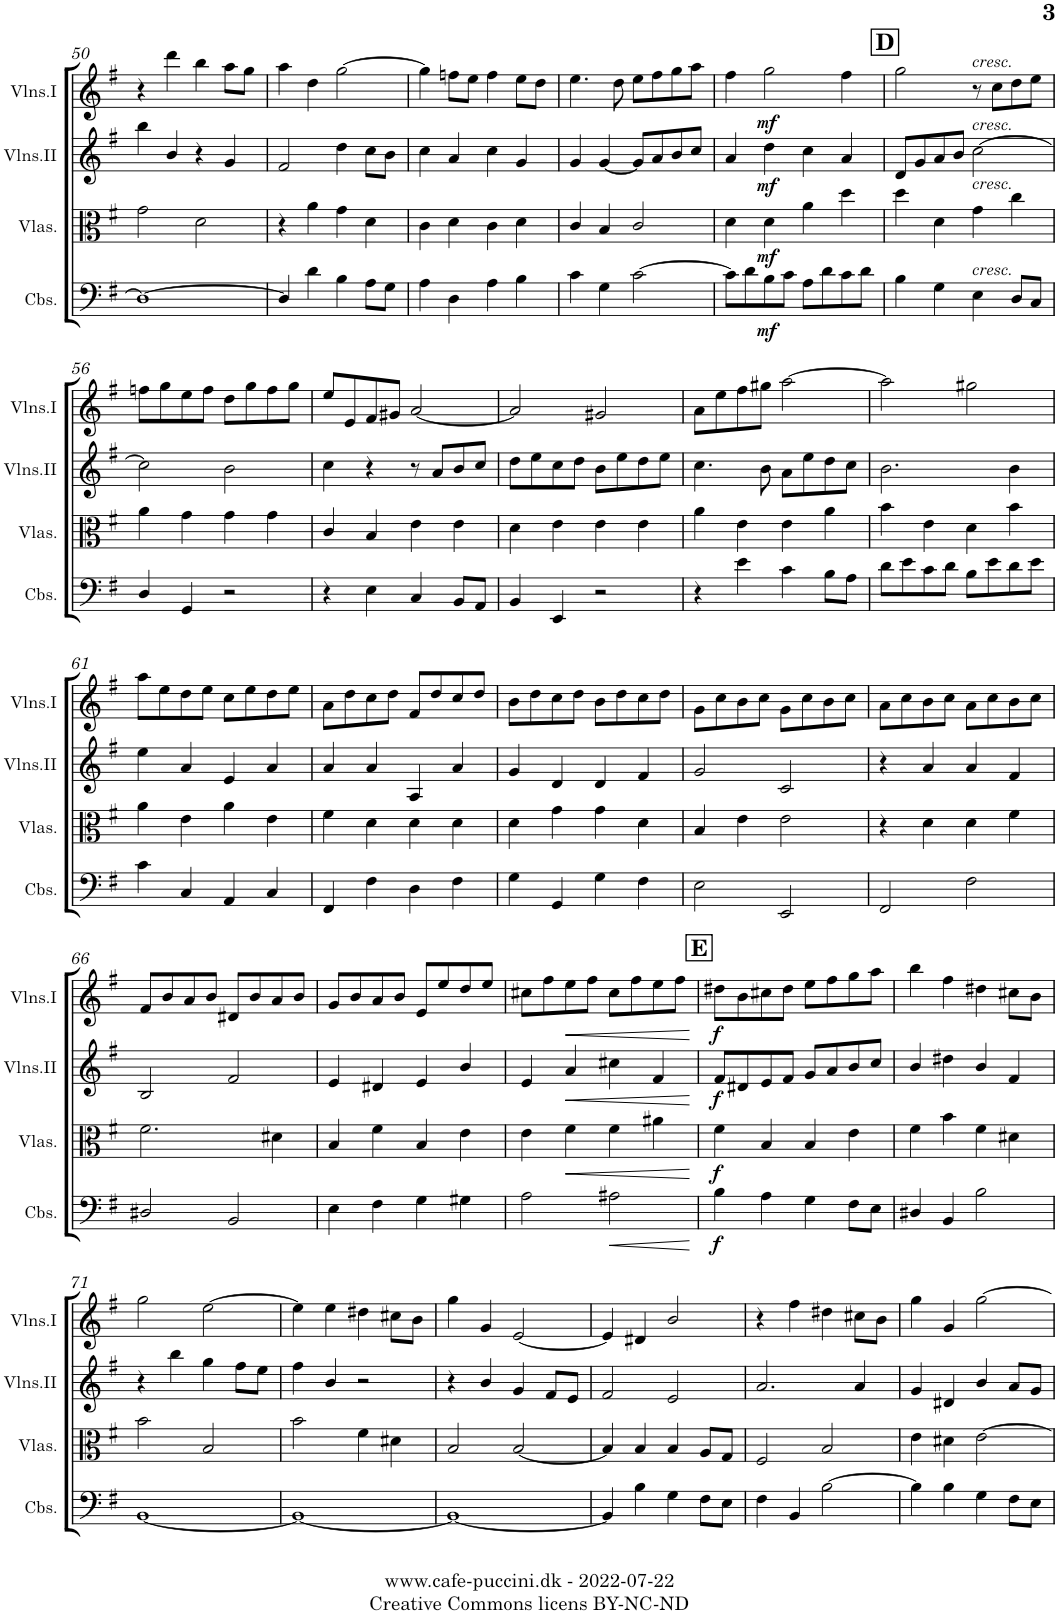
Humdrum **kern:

**kern	**dynam	**kern	**dynam	**kern	**dynam	**kern	**dynam
*part4	*part4	*part3	*part3	*part2	*part2	*part1	*part1
*staff4	*staff4	*staff3	*staff3	*staff2	*staff2	*staff1	*staff1
*I"Contrabasses	*	*I"Violas	*	*I"Violins II	*	*I"Violins I	*
*I'Cbs.	*	*I'Vlas.	*	*I'Vlns.II	*	*I'Vlns.I	*
!!LO:PB:g=z
*clefF4	*	*clefC3	*	*clefG2	*	*clefG2	*
*Trd7c12	*	*	*	*	*	*	*
*k[f#]	*	*k[f#]	*	*k[f#]	*	*k[f#]	*
*	*	*e:	*	*e:	*	*e:	*
*M4/4	*	*M4/4	*	*M4/4	*	*M4/4	*
*met(c)	*	*met(c)	*	*met(c)	*	*met(c)	*
=50	=50	=50	=50	=50	=50	=50	=50
1D_	.	2g\	.	4bb\	.	4r	.
.	.	.	.	4b/	.	4ddd\	.
.	.	2d\	.	4r	.	4bb\	.
.	.	.	.	4g/	.	8aa\L	.
.	.	.	.	.	.	8gg\J	.
=51	=51	=51	=51	=51	=51	=51	=51
4D/]	.	4r	.	2f#/	.	4aa\	.
4d\	.	4a\	.	.	.	4dd\	.
4B\	.	4g\	.	4dd\	.	[2gg\	.
8A\L	.	4d\	.	8cc\L	.	.	.
8G\J	.	.	.	8b\J	.	.	.
=52	=52	=52	=52	=52	=52	=52	=52
4A\	.	4c\	.	4cc\	.	4gg\]	.
4D\	.	4d\	.	4a/	.	8ffn\L	.
.	.	.	.	.	.	8ee\J	.
4A\	.	4c\	.	4cc\	.	4ff\	.
4B\	.	4d\	.	4g/	.	8ee\L	.
.	.	.	.	.	.	8dd\J	.
=53	=53	=53	=53	=53	=53	=53	=53
4c\	.	4c/	.	4g/	.	4.ee\	.
4G\	.	4B/	.	[4g/	.	.	.
.	.	.	.	.	.	8dd\	.
[2c\	.	2c/	.	8g/L]	.	8ee\L	.
.	.	.	.	8a/	.	8ff#\	.
.	.	.	.	8b/	.	8gg\	.
.	.	.	.	8cc/J	.	8aa\J	.
=54	=54	=54	=54	=54	=54	=54	=54
8c\L]	.	4d\	.	4a/	.	4ff#\	.
8d\	.	.	.	.	.	.	.
!	!LO:DY:b	!	!LO:DY:b	!	!LO:DY:b	!	!LO:DY:b
8B\	mf	4d\	mf	4dd\	mf	2gg\	mf
8c\J	.	.	.	.	.	.	.
8A\L	.	4a\	.	4cc\	.	.	.
8d\	.	.	.	.	.	.	.
8c\	.	4dd\	.	4a/	.	4ff#\	.
8d\J	.	.	.	.	.	.	.
!!LO:REH:place=s1:a:B:cj:fs=14:t=D
=55	=55	=55	=55	=55	=55	=55	=55
4B\	.	4dd\	.	8d/L	.	2gg\	.
.	.	.	.	8g/	.	.	.
4G\	.	4d\	.	8a/	.	.	.
.	.	.	.	8b/J	.	.	.
!	!	!	!	!	!	!LO:TX:a:i:t=cresc.	!
!	!	!	!	!LO:TX:a:i:t=cresc.	!	!	!
!	!	!LO:TX:a:i:t=cresc.	!	!	!	!	!
!LO:TX:a:i:t=cresc.	!	!	!	!	!	!	!
4E\	.	4g\	.	[2cc\	.	8r	.
.	.	.	.	.	.	8cc\L	.
8D/L	.	4cc\	.	.	.	8dd\	.
8C/J	.	.	.	.	.	8ee\J	.
!!LO:LB:g=z
=56	=56	=56	=56	=56	=56	=56	=56
4D/	.	4a\	.	2cc\]	.	8ffn\L	.
.	.	.	.	.	.	8gg\	.
4GG/	.	4g\	.	.	.	8ee\	.
.	.	.	.	.	.	8ff\J	.
2r	.	4g\	.	2b\	.	8dd\L	.
.	.	.	.	.	.	8gg\	.
.	.	4g\	.	.	.	8ff\	.
.	.	.	.	.	.	8gg\J	.
=57	=57	=57	=57	=57	=57	=57	=57
4r	.	4c/	.	4cc\	.	8ee/L	.
.	.	.	.	.	.	8e/	.
4E\	.	4B/	.	4r	.	8f#/	.
.	.	.	.	.	.	8g#X/J	.
4C/	.	4e\	.	8r	.	[2a/	.
.	.	.	.	8a/L	.	.	.
8BB/L	.	4e\	.	8b/	.	.	.
8AA/J	.	.	.	8cc/J	.	.	.
=58	=58	=58	=58	=58	=58	=58	=58
4BB/	.	4d\	.	8dd\L	.	2a/]	.
.	.	.	.	8ee\	.	.	.
4EE/	.	4e\	.	8cc\	.	.	.
.	.	.	.	8dd\J	.	.	.
2r	.	4e\	.	8b\L	.	2g#X/	.
.	.	.	.	8ee\	.	.	.
.	.	4e\	.	8dd\	.	.	.
.	.	.	.	8ee\J	.	.	.
=59	=59	=59	=59	=59	=59	=59	=59
4r	.	4a\	.	4.cc\	.	8a\L	.
.	.	.	.	.	.	8ee\	.
4e\	.	4e\	.	.	.	8ff#\	.
.	.	.	.	8b\	.	8gg#X\J	.
4c\	.	4e\	.	8a\L	.	[2aa\	.
.	.	.	.	8ee\	.	.	.
8B\L	.	4a\	.	8dd\	.	.	.
8A\J	.	.	.	8cc\J	.	.	.
=60	=60	=60	=60	=60	=60	=60	=60
8d\L	.	4b\	.	2.b\	.	2aa\]	.
8e\	.	.	.	.	.	.	.
8c\	.	4e\	.	.	.	.	.
8d\J	.	.	.	.	.	.	.
8B\L	.	4d\	.	.	.	2gg#X\	.
8e\	.	.	.	.	.	.	.
8d\	.	4b\	.	4b\	.	.	.
8e\J	.	.	.	.	.	.	.
!!LO:LB:g=z
=61	=61	=61	=61	=61	=61	=61	=61
4c\	.	4a\	.	4ee\	.	8aa\L	.
.	.	.	.	.	.	8ee\	.
4C/	.	4e\	.	4a/	.	8dd\	.
.	.	.	.	.	.	8ee\J	.
4AA/	.	4a\	.	4e/	.	8cc\L	.
.	.	.	.	.	.	8ee\	.
4C/	.	4e\	.	4a/	.	8dd\	.
.	.	.	.	.	.	8ee\J	.
=62	=62	=62	=62	=62	=62	=62	=62
4FF#/	.	4f#\	.	4a/	.	8a\L	.
.	.	.	.	.	.	8dd\	.
4F#\	.	4d\	.	4a/	.	8cc\	.
.	.	.	.	.	.	8dd\J	.
4D\	.	4d\	.	4A/	.	8f#/L	.
.	.	.	.	.	.	8dd/	.
4F#\	.	4d\	.	4a/	.	8cc/	.
.	.	.	.	.	.	8dd/J	.
=63	=63	=63	=63	=63	=63	=63	=63
4G\	.	4d\	.	4g/	.	8b\L	.
.	.	.	.	.	.	8dd\	.
4GG/	.	4g\	.	4d/	.	8cc\	.
.	.	.	.	.	.	8dd\J	.
4G\	.	4g\	.	4d/	.	8b\L	.
.	.	.	.	.	.	8dd\	.
4F#\	.	4d\	.	4f#/	.	8cc\	.
.	.	.	.	.	.	8dd\J	.
=64	=64	=64	=64	=64	=64	=64	=64
2E\	.	4B/	.	2g/	.	8g\L	.
.	.	.	.	.	.	8cc\	.
.	.	4e\	.	.	.	8b\	.
.	.	.	.	.	.	8cc\J	.
2EE/	.	2e\	.	2c/	.	8g\L	.
.	.	.	.	.	.	8cc\	.
.	.	.	.	.	.	8b\	.
.	.	.	.	.	.	8cc\J	.
=65	=65	=65	=65	=65	=65	=65	=65
2FF#/	.	4r	.	4r	.	8a\L	.
.	.	.	.	.	.	8cc\	.
.	.	4d\	.	4a/	.	8b\	.
.	.	.	.	.	.	8cc\J	.
2F#\	.	4d\	.	4a/	.	8a\L	.
.	.	.	.	.	.	8cc\	.
.	.	4f#\	.	4f#/	.	8b\	.
.	.	.	.	.	.	8cc\J	.
!!LO:LB:g=z
=66	=66	=66	=66	=66	=66	=66	=66
2D#X/	.	2.f#\	.	2B/	.	8f#/L	.
.	.	.	.	.	.	8b/	.
.	.	.	.	.	.	8a/	.
.	.	.	.	.	.	8b/J	.
2BB/	.	.	.	2f#/	.	8d#X/L	.
.	.	.	.	.	.	8b/	.
.	.	4d#X\	.	.	.	8a/	.
.	.	.	.	.	.	8b/J	.
=67	=67	=67	=67	=67	=67	=67	=67
4E\	.	4B/	.	4e/	.	8g/L	.
.	.	.	.	.	.	8b/	.
4F#\	.	4f#\	.	4d#X/	.	8a/	.
.	.	.	.	.	.	8b/J	.
4G\	.	4B/	.	4e/	.	8e/L	.
.	.	.	.	.	.	8ee/	.
4G#X\	.	4e\	.	4b/	.	8dd/	.
.	.	.	.	.	.	8ee/J	.
=68	=68	=68	=68	=68	=68	=68	=68
2A\	.	4e\	.	4e/	.	8cc#X\L	.
.	.	.	.	.	.	8ff#\	.
!	!	!	!LO:HP:b	!	!LO:HP:b	!	!LO:HP:b
.	.	4f#\	<	4a/	<	8ee\	<
.	.	.	.	.	.	8ff#\J	.
!	!LO:HP:b	!	!	!	!	!	!
2A#X\	<	4f#\	.	4cc#X\	.	8cc#\L	.
.	.	.	.	.	.	8ff#\	.
.	.	4a#X\	.	4f#/	.	8ee\	.
.	.	.	.	.	.	8ff#\J	.
.	[	.	[	.	[	.	[
!!LO:REH:place=s1:a:B:cj:fs=14:t=E
=69	=69	=69	=69	=69	=69	=69	=69
!	!LO:DY:b	!	!LO:DY:b	!	!LO:DY:b	!	!LO:DY:b
4B\	f	4f#\	f	8f#/L	f	8dd#X\L	f
.	.	.	.	8d#X/	.	8b\	.
4A\	.	4B/	.	8e/	.	8cc#X\	.
.	.	.	.	8f#/J	.	8dd#\J	.
4G\	.	4B/	.	8g/L	.	8ee\L	.
.	.	.	.	8a/	.	8ff#\	.
8F#\L	.	4e\	.	8b/	.	8gg\	.
8E\J	.	.	.	8cc/J	.	8aa\J	.
=70	=70	=70	=70	=70	=70	=70	=70
4D#X/	.	4f#\	.	4b/	.	4bb\	.
4BB/	.	4b\	.	4dd#X\	.	4ff#\	.
2B\	.	4f#\	.	4b/	.	4dd#X\	.
.	.	4d#X\	.	4f#/	.	8cc#X\L	.
.	.	.	.	.	.	8b\J	.
!!LO:LB:g=z
=71	=71	=71	=71	=71	=71	=71	=71
[1BB	.	2b\	.	4r	.	2gg\	.
.	.	.	.	4bb\	.	.	.
.	.	2B/	.	4gg\	.	[2ee\	.
.	.	.	.	8ff#\L	.	.	.
.	.	.	.	8ee\J	.	.	.
=72	=72	=72	=72	=72	=72	=72	=72
1BB_	.	2b\	.	4ff#\	.	4ee\]	.
.	.	.	.	4b/	.	4ee\	.
.	.	4f#\	.	2r	.	4dd#X\	.
.	.	4d#X\	.	.	.	8cc#X\L	.
.	.	.	.	.	.	8b\J	.
=73	=73	=73	=73	=73	=73	=73	=73
1BB_	.	2B/	.	4r	.	4gg\	.
.	.	.	.	4b/	.	4g/	.
.	.	[2B/	.	4g/	.	[2e/	.
.	.	.	.	8f#/L	.	.	.
.	.	.	.	8e/J	.	.	.
=74	=74	=74	=74	=74	=74	=74	=74
4BB/]	.	4B/]	.	2f#/	.	4e/]	.
4B\	.	4B/	.	.	.	4d#X/	.
4G\	.	4B/	.	2e/	.	2b/	.
8F#\L	.	8A/L	.	.	.	.	.
8E\J	.	8G/J	.	.	.	.	.
=75	=75	=75	=75	=75	=75	=75	=75
4F#\	.	2F#/	.	2.a/	.	4r	.
4BB/	.	.	.	.	.	4ff#\	.
[2B\	.	2B/	.	.	.	4dd#X\	.
.	.	.	.	4a/	.	8cc#X\L	.
.	.	.	.	.	.	8b\J	.
=76	=76	=76	=76	=76	=76	=76	=76
4B\]	.	4e\	.	4g/	.	4gg\	.
4B\	.	4d#X\	.	4d#X/	.	4g/	.
4G\	.	[2e\	.	4b/	.	[2gg\	.
8F#\L	.	.	.	8a/L	.	.	.
8E\J	.	.	.	8g/J	.	.	.
=	=	=	=	=	=	=	=
*-	*-	*-	*-	*-	*-	*-	*-
